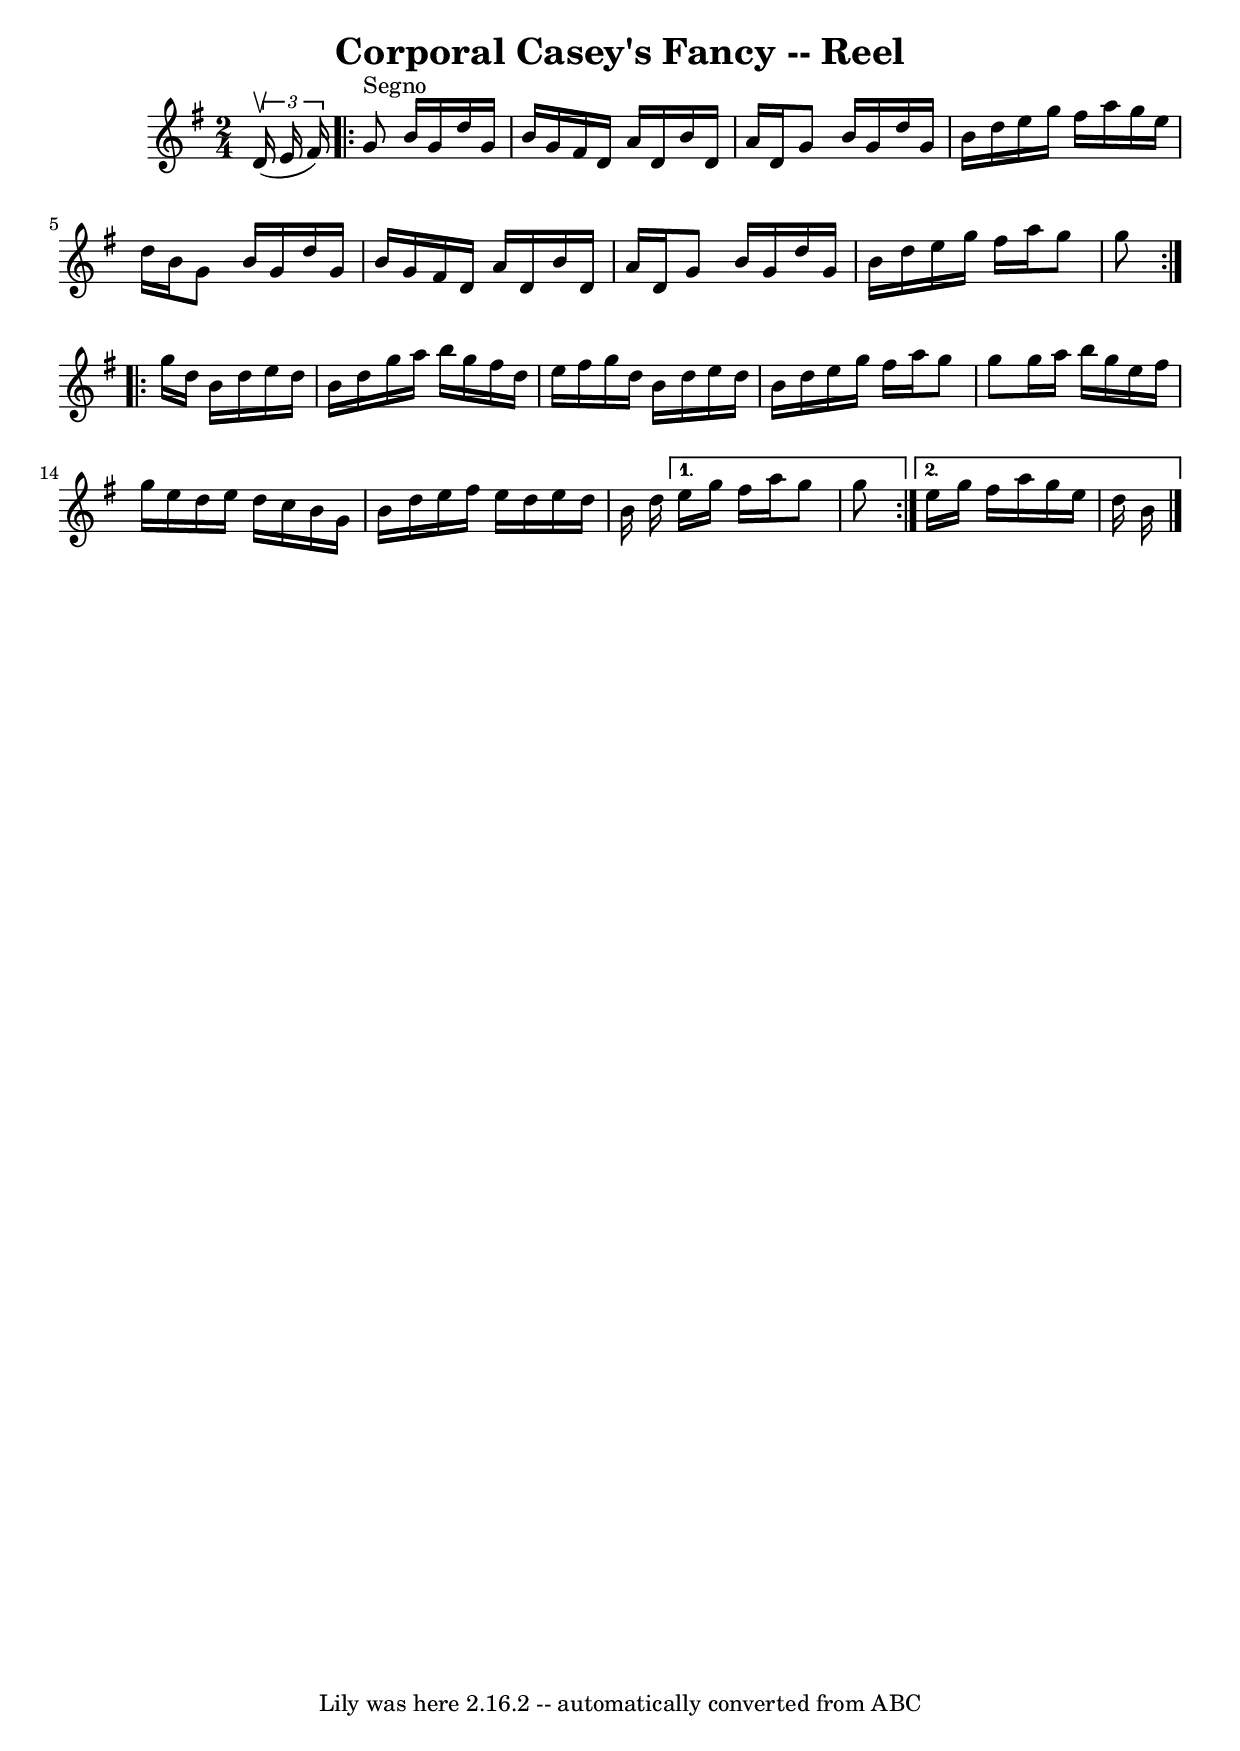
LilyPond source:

\version "2.16.2"
\include "Mammoth.ily"
\header {
  %% book = "Ryan's Mammoth Collection"
  crossRefNumber = "1"
  footnotes = "\\\\AKA Five Mile Chase, Four Hand Reel\\\\AKA Parnell's Reel (in the same book)\\\\139"
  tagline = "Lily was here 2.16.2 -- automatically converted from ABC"
  title = "Corporal Casey's Fancy -- Reel"

}
voicedefault =  {


  \time 2/4 
  \key g \major
   \times 2/3 { d'16^\upbow(e'16 fis'16) 
			     }   

  \repeat volta 2 {
    g'8^"Segno" b'16 g'16 d''16 g'16 b'16    
    g'16    |
    fis'16 d'16 a'16 d'16 b'16 d'16 a'16    
    d'16    |
    g'8 b'16 g'16 d''16 g'16 b'16 d''16    
    |
    e''16 g''16 fis''16 a''16 g''16 e''16 d''16    
    b'16    |
    g'8 b'16 g'16 d''16 g'16 b'16 g'16    
    |
    fis'16 d'16 a'16 d'16 b'16 d'16 a'16 d'16    
    |
    g'8 b'16 g'16 d''16 g'16 b'16 d''16    |
    
    e''16 g''16 fis''16 a''16 g''8 g''8    
  } 
  \repeat volta 2 {
    
    g''16 d''16 b'16 d''16 e''16 d''16 b'16 d''16    |
    
    g''16 a''16 b''16 g''16 fis''16 d''16 e''16 fis''16    
    |
    g''16 d''16 b'16 d''16 e''16 d''16 b'16 d''16   
    |
    e''16 g''16 fis''16 a''16 g''8 g''8    |
    
    g''16 a''16 b''16 g''16 e''16 fis''16 g''16 e''16    
    |
    d''16 e''16 d''16 c''16 b'16 g'16 b'16 d''16    
    |
    e''16 fis''16 e''16 d''16 e''16 d''16 b'16    
    d''16    
  } \alternative{{ e''16 g''16 fis''16 a''16 g''8 g''8  
		   
		 } { e''16 g''16 fis''16 a''16 g''16 e''16 d''16 b'16   
		     \bar "|."   
		   }
	       }

}

\score{
  <<

    \context Staff="default"
    {
      \voicedefault 
      
    }

  >>
  \layout {
    
  }
  \midi {
  }

}
